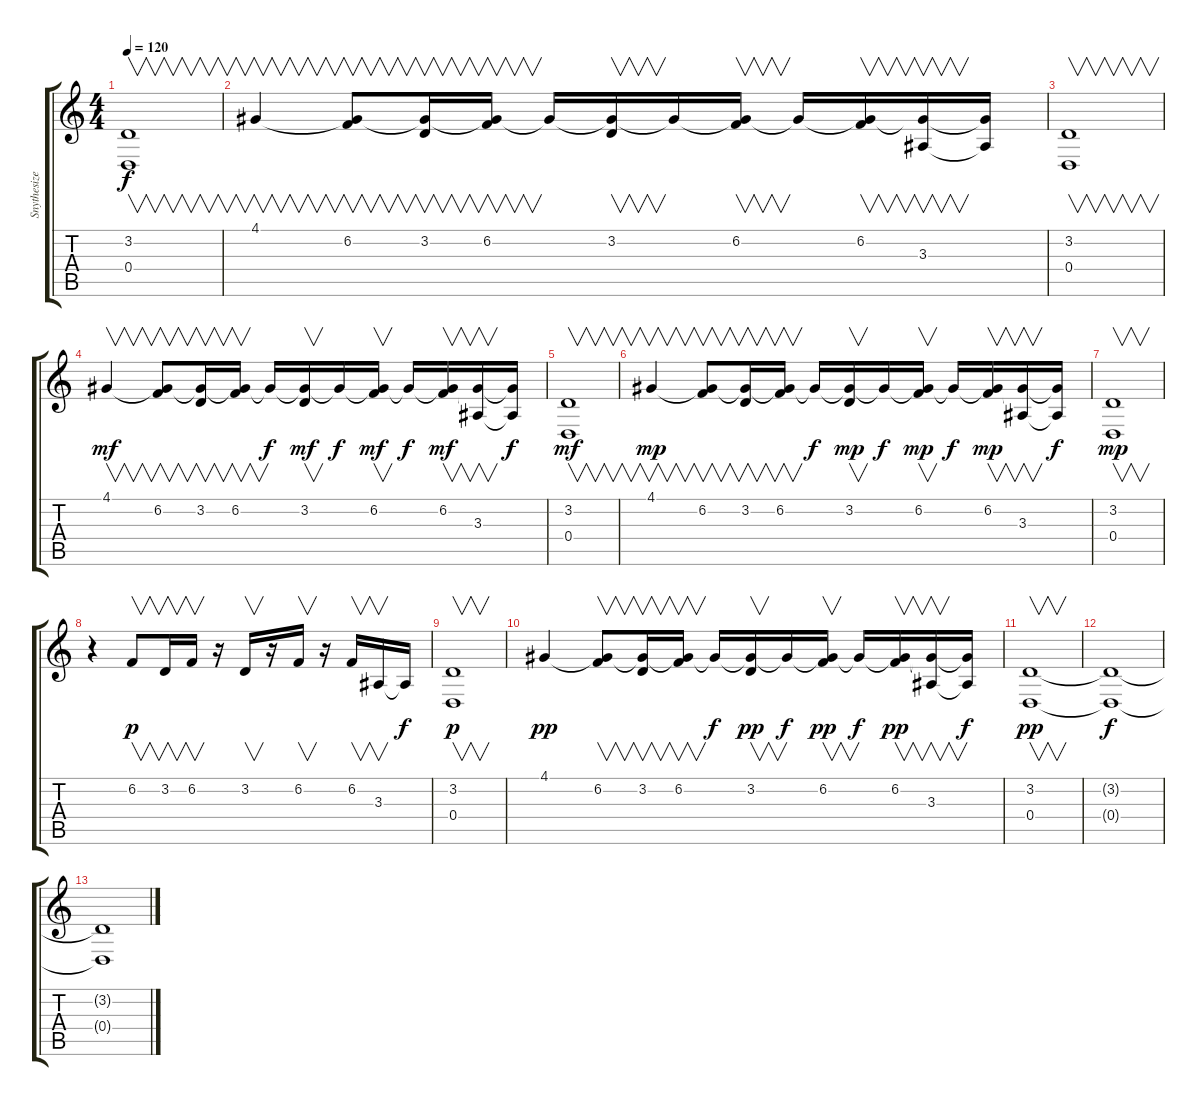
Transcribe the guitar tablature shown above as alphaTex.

\track ("Snythesizer Right Hand" "Snythesize") {instrument lead7fifths}
\staff {score tabs}
\tuning (E4 B3 G3 D3 A2 E2) {hide}
\ts (4 4)
\tempo 120
\clef g2
\ks c
(3.2 0.4).1{v dy f} |
4.1.4{v} (4.1{t} 6.2).8{v} (4.1{t} 3.2).16{v} (4.1{t} 6.2).16{v} 4.1{t}.16 (4.1{t} 3.2).16{v} 4.1{t}.16 (4.1{t} 6.2).16{v} 4.1{t}.16 (4.1{t} 6.2).16{v} (4.1{t} 3.3).16{v} (4.1{t} 3.3{t}).16 |
(3.2 0.4).1{v} |
4.1.4{v dy mf} (4.1{t} 6.2).8{v} (4.1{t} 3.2).16{v} (4.1{t} 6.2).16{v} 4.1{t}.16{dy f} (4.1{t} 3.2).16{v dy mf} 4.1{t}.16{dy f} (4.1{t} 6.2).16{v dy mf} 4.1{t}.16{dy f} (4.1{t} 6.2).16{v dy mf} (4.1{t} 3.3).16{v} (4.1{t} 3.3{t}).16{dy f} |
(3.2 0.4).1{v dy mf} |
4.1.4{v dy mp} (4.1{t} 6.2).8{v} (4.1{t} 3.2).16{v} (4.1{t} 6.2).16{v} 4.1{t}.16{dy f} (4.1{t} 3.2).16{v dy mp} 4.1{t}.16{dy f} (4.1{t} 6.2).16{v dy mp} 4.1{t}.16{dy f} (4.1{t} 6.2).16{v dy mp} (4.1{t} 3.3).16{v} (4.1{t} 3.3{t}).16{dy f} |
(3.2 0.4).1{v dy mp} |
r.4 6.2.8{v dy p} 3.2.16{v} 6.2.16{v} r.16 3.2.16{v} r.16 6.2.16{v} r.16 6.2.16{v} 3.3.16{v} 3.3{t}.16{dy f} |
(3.2 0.4).1{v dy p} |
4.1.4{dy pp} (4.1{t} 6.2).8{v} (4.1{t} 3.2).16{v} (4.1{t} 6.2).16{v} 4.1{t}.16{dy f} (4.1{t} 3.2).16{v dy pp} 4.1{t}.16{dy f} (4.1{t} 6.2).16{v dy pp} 4.1{t}.16{dy f} (4.1{t} 6.2).16{v dy pp} (4.1{t} 3.3).16{v} (4.1{t} 3.3{t}).16{dy f} |
(3.2 0.4).1{v dy pp} |
(3.2{t} 0.4{t}).1{dy f} |
(3.2{t} 0.4{t}).1
